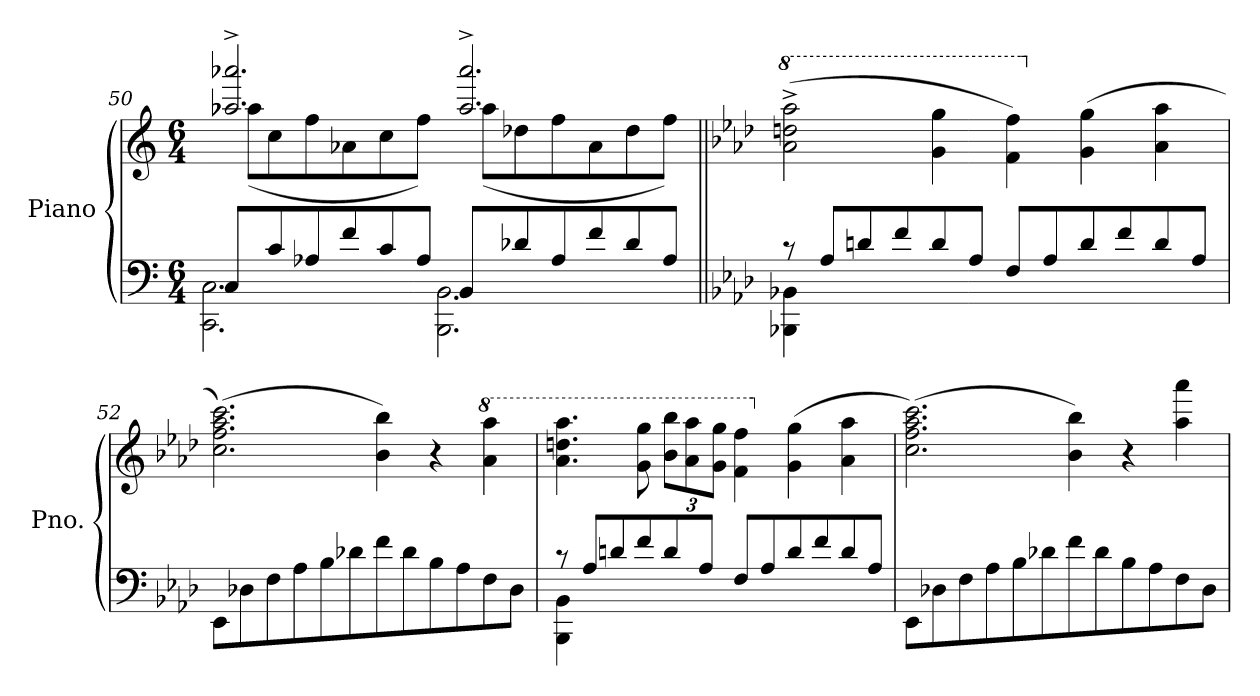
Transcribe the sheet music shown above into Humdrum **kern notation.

**kern	**kern
*part1	*part1
*staff2	*staff1
*I"Piano	*
*I'Pno.	*
*clefF4	*clefG2
*k[]	*k[]
*M6/4	*M6/4
=50	=50
*^	*^
8C/L	2.CC\ 2.C\	2.aa-X/^ 2.aaa-X/^	(>8aa-\L
8c/	.	.	8cc\
8A-X/	.	.	8ff\
8f/	.	.	8a-X\
8c/	.	.	8cc\
8A-/J	.	.	8ff\J)
8BB/L	2.BBB\ 2.BB\	2.aa-/^ 2.aaa-/^	(>8aa-\L
8d-X/	.	.	8dd-X\
8A-/	.	.	8ff\
8f/	.	.	8a-\
8d-/	.	.	8dd-\
8A-/J	.	.	8ff\J)
*	*	*v	*v
=51||	=51||	=51||
*k[b-e-a-d-]	*	*k[b-e-a-d-]
*	*	*8va
8r	4BBB-X\ 4BB-X\	(>2aa-\^ 2dddn\^ 2aaa-\^
8A-/L	.	.
8dn/	1ryy	.
8f/	.	.
8d/	.	4gg\ 4ggg\
8A-/J	.	.
8F/L	.	4ff\ 4fff\)
8A-/	.	.
*	*	*X8va
8d/	.	(>4g\ 4gg\
8f/	.	.
8d/	4ryy	4a-\ 4aa-\
8A-/J	.	.
*v	*v	*
=52	=52
8EE-\L	(>2.cc\ 2.ff\ 2.aa-\ 2.ccc\)
8D-X\	.
8F\	.
8A-\	.
8B-\	.
8d-X\	.
8f\	4b-\ 4bb-\)
8d-\	.
8B-\	4r
8A-\	.
*	*8va
8F\	4aa-\ 4aaa-\
8D-\J	.
=53	=53
*^	*
8r	4BBB-\ 4BB-\	4.aa-\ 4.dddn\ 4.aaa-\
8A-/L	.	.
8dn/	1ryy	.
8f/	.	8gg\ 8ggg\
*	*	*Xbrackettup
8d/	.	12bb-\ 12bbb-\L
.	.	12aa-\ 12aaa-\
8A-/J	.	.
.	.	12gg\ 12ggg\J
8F/L	.	4ff\ 4fff\
8A-/	.	.
*	*	*X8va
8d/	.	(>4g\ 4gg\
8f/	.	.
8d/	4ryy	4a-\ 4aa-\
8A-/J	.	.
*v	*v	*
=54	=54
8EE-\L	(>2.cc\ 2.ff\ 2.aa-\ 2.ccc\)
8D-X\	.
8F\	.
8A-\	.
8B-\	.
8d-X\	.
8f\	4b-\ 4bb-\)
8d-\	.
8B-\	4r
8A-\	.
8F\	4aa-\ 4aaa-\
8D-\J	.
=	=
*-	*-
